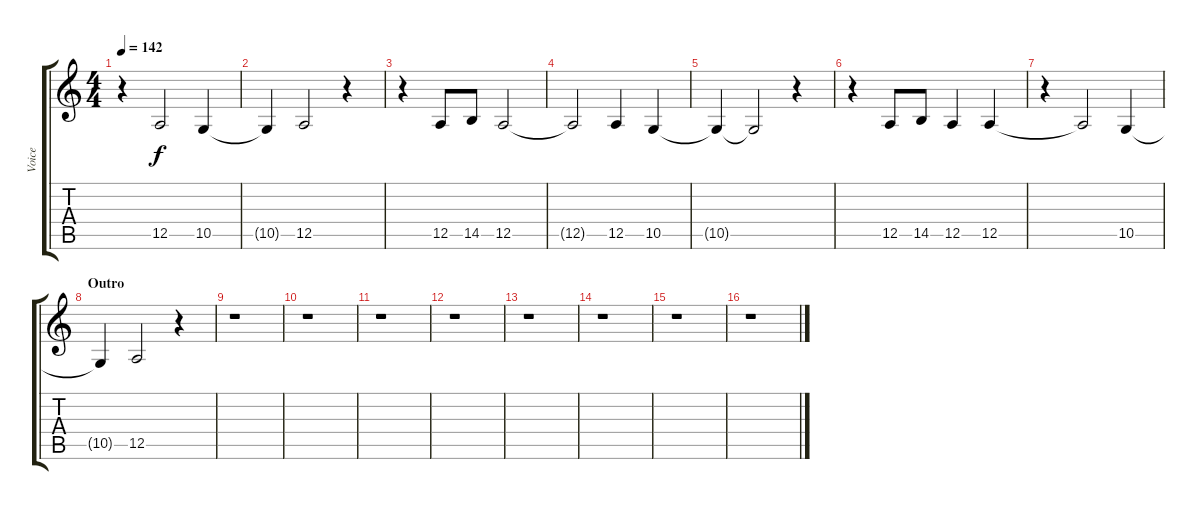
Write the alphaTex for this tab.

\track ("Voice" "Voice") {instrument lead2sawtooth}
\staff {score tabs}
\tuning (E4 B3 G3 D3 A2 E2) {hide}
\ts (4 4)
\tempo 142
\clef g2
\ks c
r.4{dy f} 12.5{t}.2 10.5.4 |
10.5{t}.4 12.5.2 r.4 |
r.4 12.5.8 14.5.8 12.5.2 |
12.5{t}.2 12.5.4 10.5.4 |
10.5{t}.4 10.5{t}.2 r.4 |
r.4 12.5.8 14.5.8 12.5.4 12.5.4 |
r.4 12.5{t}.2 10.5.4 |
\section ("" "Outro")
10.5{t}.4 12.5.2 r.4 |
r.1 |
r.1 |
r.1 |
r.1 |
r.1 |
r.1 |
r.1 |
r.1
